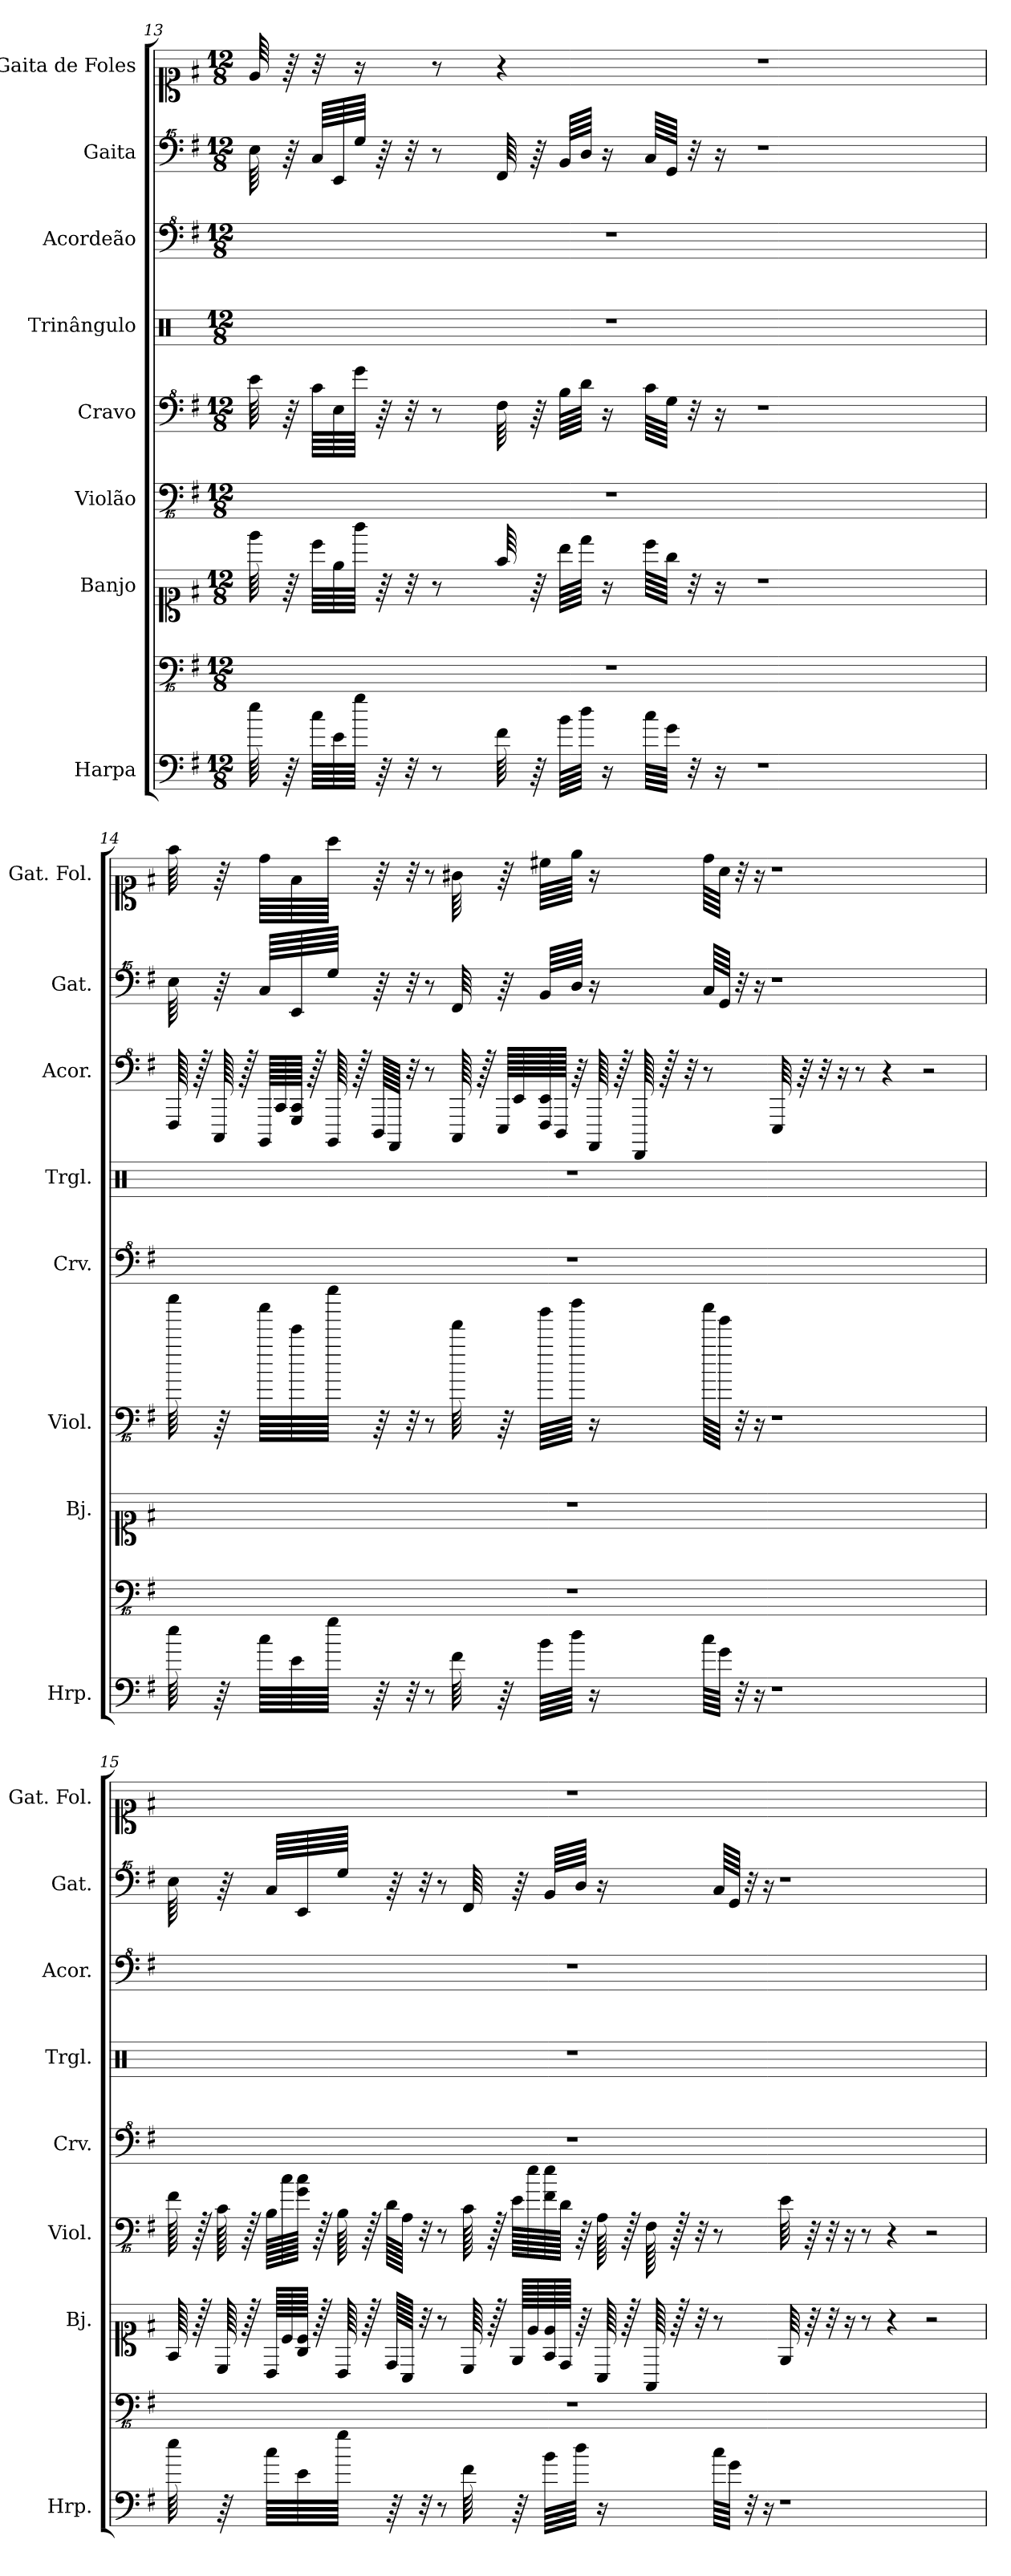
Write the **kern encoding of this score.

**kern	**kern	**kern	**kern	**kern	**kern	**kern	**kern	**kern
*part8	*part8	*part7	*part6	*part5	*part4	*part3	*part2	*part1
*staff9	*staff8	*staff7	*staff6	*staff5	*staff4	*staff3	*staff2	*staff1
*I"Harpa	*	*I"Banjo	*I"Violão	*I"Cravo	*I"Trinângulo	*I"Acordeão	*I"Gaita	*I"Gaita de Foles
*I'Hrp.	*	*I'Bj.	*I'Viol.	*I'Crv.	*I'Trgl.	*I'Acor.	*I'Gat.	*I'Gat. Fol.
*clefF4	*clefFvv4	*clefC1	*clefFvv4	*clefF^4	*clefX	*clefF^4	*clefF^^4	*clefC1
*	*	*ITrd7c12	*	*	*	*	*	*ITrd1c2
*k[f#]	*k[f#]	*k[f#]	*k[f#]	*k[f#]	*k[]	*k[f#]	*k[f#]	*k[b-]
*M12/8	*M12/8	*M12/8	*M12/8	*M12/8	*M12/8	*M12/8	*M12/8	*M12/8
=13	=13	=13	=13	=13	=13	=13	=13	=13
64ee\	1.r	64ee\	1.r	64ee\	1.r	1.r	64ee\	64d/
64r	.	64r	.	64r	.	.	64r	64r
64cc\LLLL	.	64cc\LLLL	.	64cc\LLLL	.	.	64cc/LLLL	32r
64e\	.	64e\	.	64e\	.	.	64e/	.
64gg\JJJJ	.	64gg\JJJJ	.	64gg\JJJJ	.	.	64gg/JJJJ	16r
64r	.	64r	.	64r	.	.	64r	.
32r	.	32r	.	32r	.	.	32r	.
8r	.	8r	.	8r	.	.	8r	8r
64f#\	.	64f#/	.	64f#\	.	.	64f#/	4r
64r	.	64r	.	64r	.	.	64r	.
64b\LLLL	.	64b\LLLL	.	64b\LLLL	.	.	64b/LLLL	.
64dd\JJJJ	.	64dd\JJJJ	.	64dd\JJJJ	.	.	64dd/JJJJ	.
16r	.	16r	.	16r	.	.	16r	.
64cc\LLLL	.	64cc\LLLL	.	64cc\LLLL	.	.	64cc/LLLL	.
64g\JJJJ	.	64g\JJJJ	.	64g\JJJJ	.	.	64g/JJJJ	.
32r	.	32r	.	32r	.	.	32r	.
16r	.	16r	.	16r	.	.	16r	.
1r	.	1r	.	1r	.	.	1r	1r
!!LO:PB:g=z
=14	=14	=14	=14	=14	=14	=14	=14	=14
64ee\	1.r	1.r	64ee\	1.r	1.r	128FF#/	64ee\	64ee\
.	.	.	.	.	.	128r	.	.
64r	.	.	64r	.	.	128CC/	64r	64r
.	.	.	.	.	.	128r	.	.
64cc\LLLL	.	.	64cc\LLLL	.	.	128BBB/LLLLL	64cc/LLLL	64cc\LLLL
.	.	.	.	.	.	128C/	.	.
64e\	.	.	64e\	.	.	128GG/ 128C/JJJJJ	64e/	64e\
.	.	.	.	.	.	128r	.	.
64gg\JJJJ	.	.	64gg\JJJJ	.	.	128BBB/	64gg/JJJJ	64gg\JJJJ
.	.	.	.	.	.	128r	.	.
64r	.	.	64r	.	.	128DD/LLLLL	64r	64r
.	.	.	.	.	.	128AAA/JJJJJ	.	.
32r	.	.	32r	.	.	32r	32r	32r
8r	.	.	8r	.	.	8r	8r	8r
64f#\	.	.	64f#\	.	.	128CC/	64f#/	64f#X\
.	.	.	.	.	.	128r	.	.
64r	.	.	64r	.	.	128EE/LLLLL	64r	64r
.	.	.	.	.	.	128E/	.	.
64b\LLLL	.	.	64b\LLLL	.	.	128FF#/ 128E/	64b/LLLL	64bn\LLLL
.	.	.	.	.	.	128DD/JJJJJ	.	.
64dd\JJJJ	.	.	64dd\JJJJ	.	.	64r	64dd/JJJJ	64dd\JJJJ
16r	.	.	16r	.	.	128AAA/	16r	16r
.	.	.	.	.	.	128r	.	.
.	.	.	.	.	.	128FFF#/	.	.
.	.	.	.	.	.	128r	.	.
.	.	.	.	.	.	32r	.	.
64cc\LLLL	.	.	64cc\LLLL	.	.	8r	64cc/LLLL	64cc\LLLL
64g\JJJJ	.	.	64g\JJJJ	.	.	.	64g/JJJJ	64g\JJJJ
32r	.	.	32r	.	.	.	32r	32r
16r	.	.	16r	.	.	.	16r	16r
1r	.	.	1r	.	.	64EE/	1r	1r
.	.	.	.	.	.	64r	.	.
.	.	.	.	.	.	32r	.	.
.	.	.	.	.	.	16r	.	.
.	.	.	.	.	.	8r	.	.
.	.	.	.	.	.	4r	.	.
.	.	.	.	.	.	2r	.	.
!!LO:PB:g=z
=15	=15	=15	=15	=15	=15	=15	=15	=15
64ee\	1.r	128FF#/	128FF#\	1.r	1.r	1.r	64ee\	1.r
.	.	128r	128r	.	.	.	.	.
64r	.	128CC/	128CC\	.	.	.	64r	.
.	.	128r	128r	.	.	.	.	.
64cc\LLLL	.	128BBB/LLLLL	128BBB\LLLLL	.	.	.	64cc/LLLL	.
.	.	128C/	128C\	.	.	.	.	.
64e\	.	128GG/ 128C/JJJJJ	128GG\ 128C\JJJJJ	.	.	.	64e/	.
.	.	128r	128r	.	.	.	.	.
64gg\JJJJ	.	128BBB/	128BBB\	.	.	.	64gg/JJJJ	.
.	.	128r	128r	.	.	.	.	.
64r	.	128DD/LLLLL	128DD\LLLLL	.	.	.	64r	.
.	.	128AAA/JJJJJ	128AAA\JJJJJ	.	.	.	.	.
32r	.	32r	32r	.	.	.	32r	.
8r	.	8r	8r	.	.	.	8r	.
64f#\	.	128CC/	128CC\	.	.	.	64f#/	.
.	.	128r	128r	.	.	.	.	.
64r	.	128EE/LLLLL	128EE\LLLLL	.	.	.	64r	.
.	.	128E/	128E\	.	.	.	.	.
64b\LLLL	.	128FF#/ 128E/	128FF#\ 128E\	.	.	.	64b/LLLL	.
.	.	128DD/JJJJJ	128DD\JJJJJ	.	.	.	.	.
64dd\JJJJ	.	64r	64r	.	.	.	64dd/JJJJ	.
16r	.	128AAA/	128AAA\	.	.	.	16r	.
.	.	128r	128r	.	.	.	.	.
.	.	128FFF#/	128FFF#\	.	.	.	.	.
.	.	128r	128r	.	.	.	.	.
.	.	32r	32r	.	.	.	.	.
64cc\LLLL	.	8r	8r	.	.	.	64cc/LLLL	.
64g\JJJJ	.	.	.	.	.	.	64g/JJJJ	.
32r	.	.	.	.	.	.	32r	.
16r	.	.	.	.	.	.	16r	.
1r	.	64EE/	64EE\	.	.	.	1r	.
.	.	64r	64r	.	.	.	.	.
.	.	32r	32r	.	.	.	.	.
.	.	16r	16r	.	.	.	.	.
.	.	8r	8r	.	.	.	.	.
.	.	4r	4r	.	.	.	.	.
.	.	2r	2r	.	.	.	.	.
=	=	=	=	=	=	=	=	=
*-	*-	*-	*-	*-	*-	*-	*-	*-
